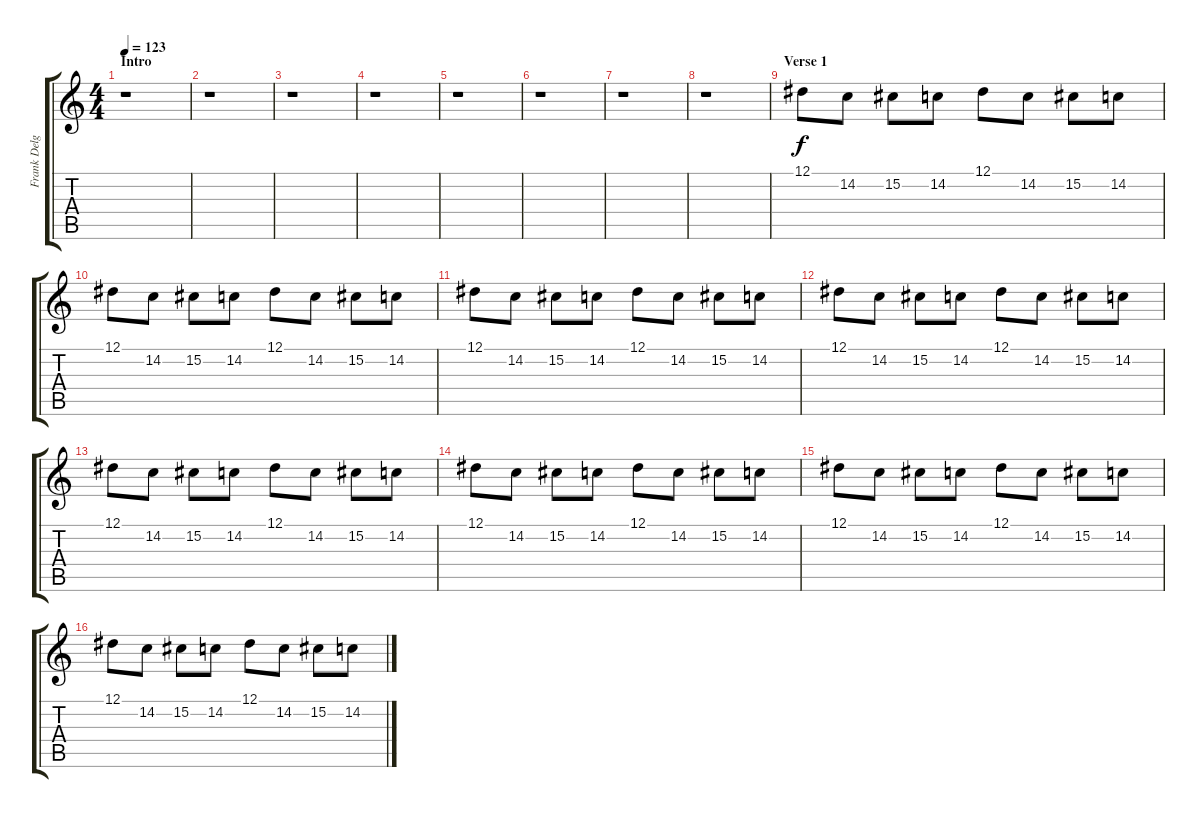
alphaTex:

\track ("Frank Delgado" "Frank Delg") {instrument marimba}
\staff {score tabs}
\tuning (Eb4 Bb3 Gb3 Db3 Ab2 Db2) {hide}
\ts (4 4)
\section ("" "Intro")
\tempo 123
\clef g2
\ks c
r.1{dy f instrument marimba} |
r.1 |
r.1 |
r.1 |
r.1 |
r.1 |
r.1 |
r.1 |
\section ("" "Verse 1")
12.1.8{volume 3} 14.2.8 15.2.8 14.2.8 12.1.8 14.2.8 15.2.8 14.2.8 |
12.1.8 14.2.8 15.2.8 14.2.8 12.1.8 14.2.8 15.2.8 14.2.8 |
12.1.8 14.2.8 15.2.8 14.2.8 12.1.8 14.2.8 15.2.8 14.2.8 |
12.1.8 14.2.8 15.2.8 14.2.8 12.1.8 14.2.8 15.2.8 14.2.8{volume 10} |
12.1.8{volume 3} 14.2.8 15.2.8 14.2.8 12.1.8 14.2.8 15.2.8 14.2.8 |
12.1.8 14.2.8 15.2.8 14.2.8 12.1.8 14.2.8 15.2.8 14.2.8 |
12.1.8 14.2.8 15.2.8 14.2.8 12.1.8 14.2.8 15.2.8 14.2.8 |
12.1.8 14.2.8 15.2.8 14.2.8 12.1.8 14.2.8 15.2.8 14.2.8{volume 10}
